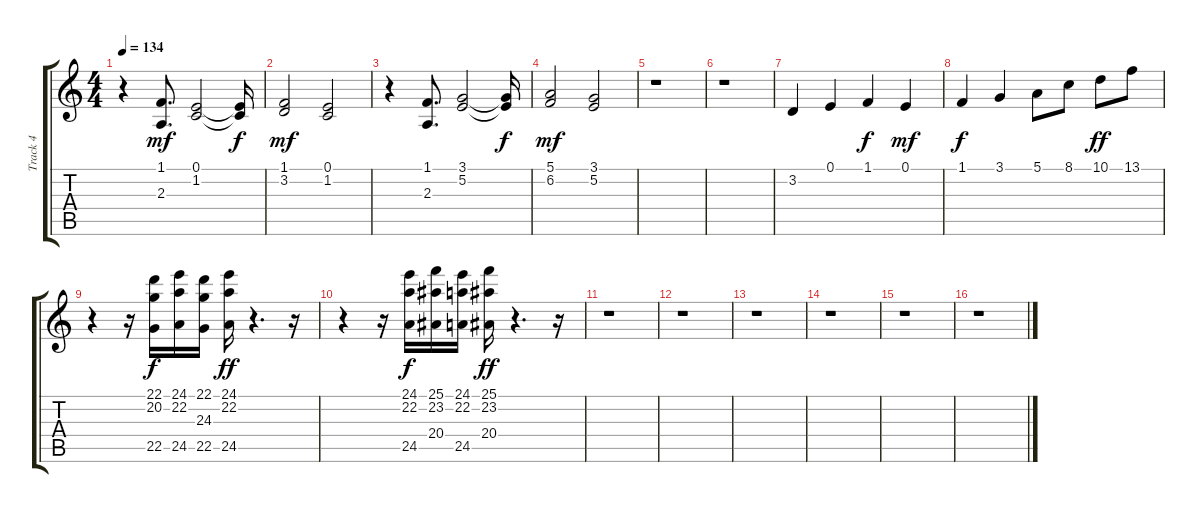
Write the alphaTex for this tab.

\track ("Track 4" "Track 4") {instrument lead2sawtooth}
\staff {score tabs}
\tuning (E4 B3 G3 D3 A2 E2) {hide}
\ts (4 4)
\tempo 134
\clef g2
\ks c
r.4{dy p} (1.1 2.3).8{d dy mf instrument stringensemble1} (0.1 1.2).2 (0.1{t} 1.2{t}).16{dy f} |
(1.1 3.2).2{dy mf} (0.1 1.2).2 |
r.4 (1.1 2.3).8{d} (3.1 5.2).2 (3.1{t} 5.2{t}).16{dy f} |
(5.1 6.2).2{dy mf} (3.1 5.2).2 |
r.1 |
r.1 |
3.2.4{instrument stringensemble1} 0.1.4 1.1.4{dy f} 0.1.4{dy mf} |
1.1.4{dy f} 3.1.4 5.1.8 8.1.8 10.1.8{dy ff} 13.1.8 |
r.4 r.16 (22.1 20.2 22.5).16{dy f} (24.1 22.2 24.5).16 (22.1 24.3 22.5).16 (24.1 22.2 24.5).16{dy ff} r.4{d} r.16 |
r.4 r.16 (24.1 22.2 24.5).16{dy f} (25.1 23.2 20.4).16 (24.1 22.2 24.5).16 (25.1 23.2 20.4).16{dy ff} r.4{d} r.16 |
r.1 |
r.1 |
r.1 |
r.1 |
r.1 |
r.1
